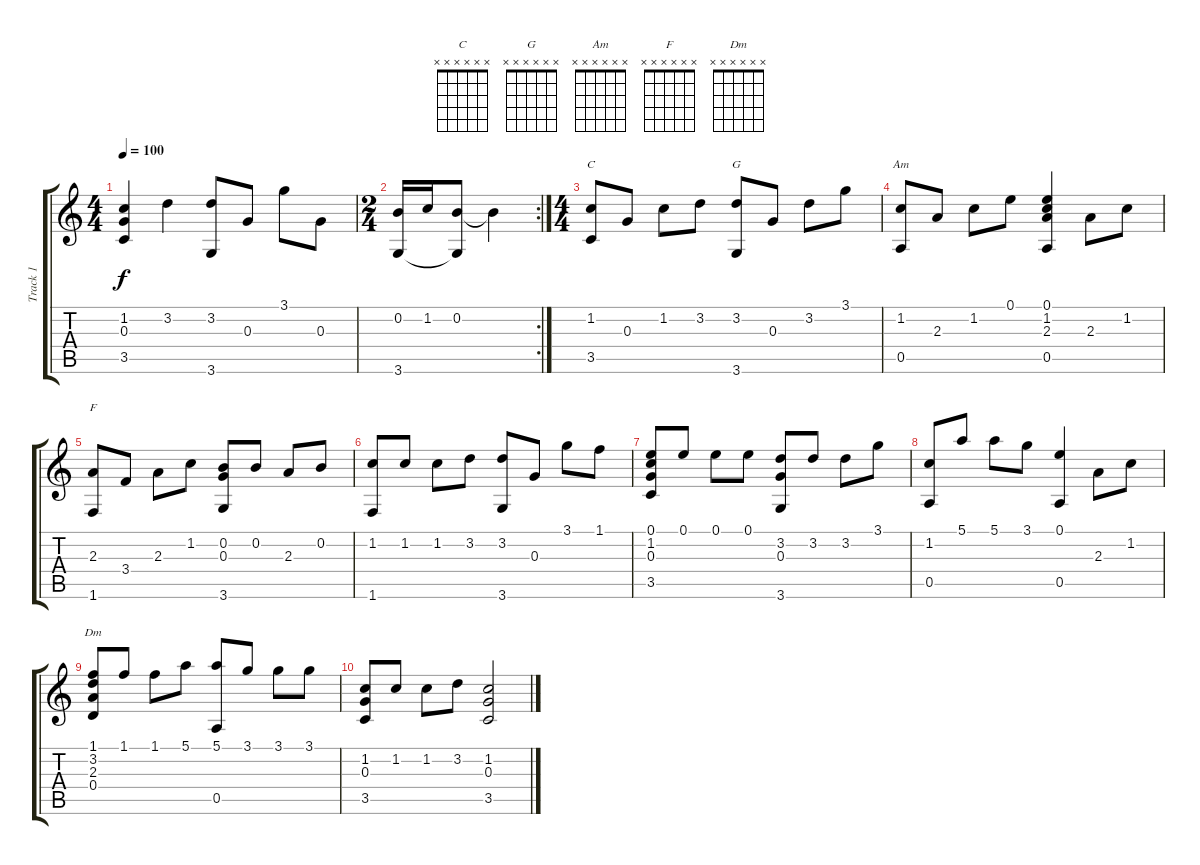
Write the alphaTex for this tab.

\track ("Track 1" "Track 1") {instrument acousticguitarnylon}
\staff {score tabs}
\tuning (E4 B3 G3 D3 A2 E2) {hide}
\chord ("C" x x x x x x)
\chord ("G" x x x x x x)
\chord ("Am" x x x x x x)
\chord ("F" x x x x x x)
\chord ("Dm" x x x x x x)
\ts (4 4)
\tempo 100
\clef g2
\ks c
(1.2 0.3 3.5).4{dy f} 3.2.4 (3.2 3.6).8 0.3.8 3.1.8 0.3.8 |
\rc 2
\ts (2 4)
(0.2 3.6).16 1.2.16 (0.2 3.6{t}).8 0.2{t}.4 |
\ts (4 4)
(1.2 3.5).8{ch "C"} 0.3.8 1.2.8 3.2.8 (3.2 3.6).8{ch "G"} 0.3.8 3.2.8 3.1.8 |
(1.2 0.5).8{ch "Am"} 2.3.8 1.2.8 0.1.8 (0.1 1.2 2.3 0.5).4 2.3.8 1.2.8 |
(2.3 1.6).8{ch "F"} 3.4.8 2.3.8 1.2.8 (0.2 0.3 3.6).8 0.2.8 2.3.8 0.2.8 |
(1.2 1.6).8 1.2.8 1.2.8 3.2.8 (3.2 3.6).8 0.3.8 3.1.8 1.1.8 |
(0.1 1.2 0.3 3.5).8 0.1.8 0.1.8 0.1.8 (3.2 0.3 3.6).8 3.2.8 3.2.8 3.1.8 |
(1.2 0.5).8 5.1.8 5.1.8 3.1.8 (0.1 0.5).4 2.3.8 1.2.8 |
(1.1 3.2 2.3 0.4).8{ch "Dm"} 1.1.8 1.1.8 5.1.8 (5.1 0.5).8 3.1.8 3.1.8 3.1.8 |
(1.2 0.3 3.5).8 1.2.8 1.2.8 3.2.8 (1.2 0.3 3.5).2
